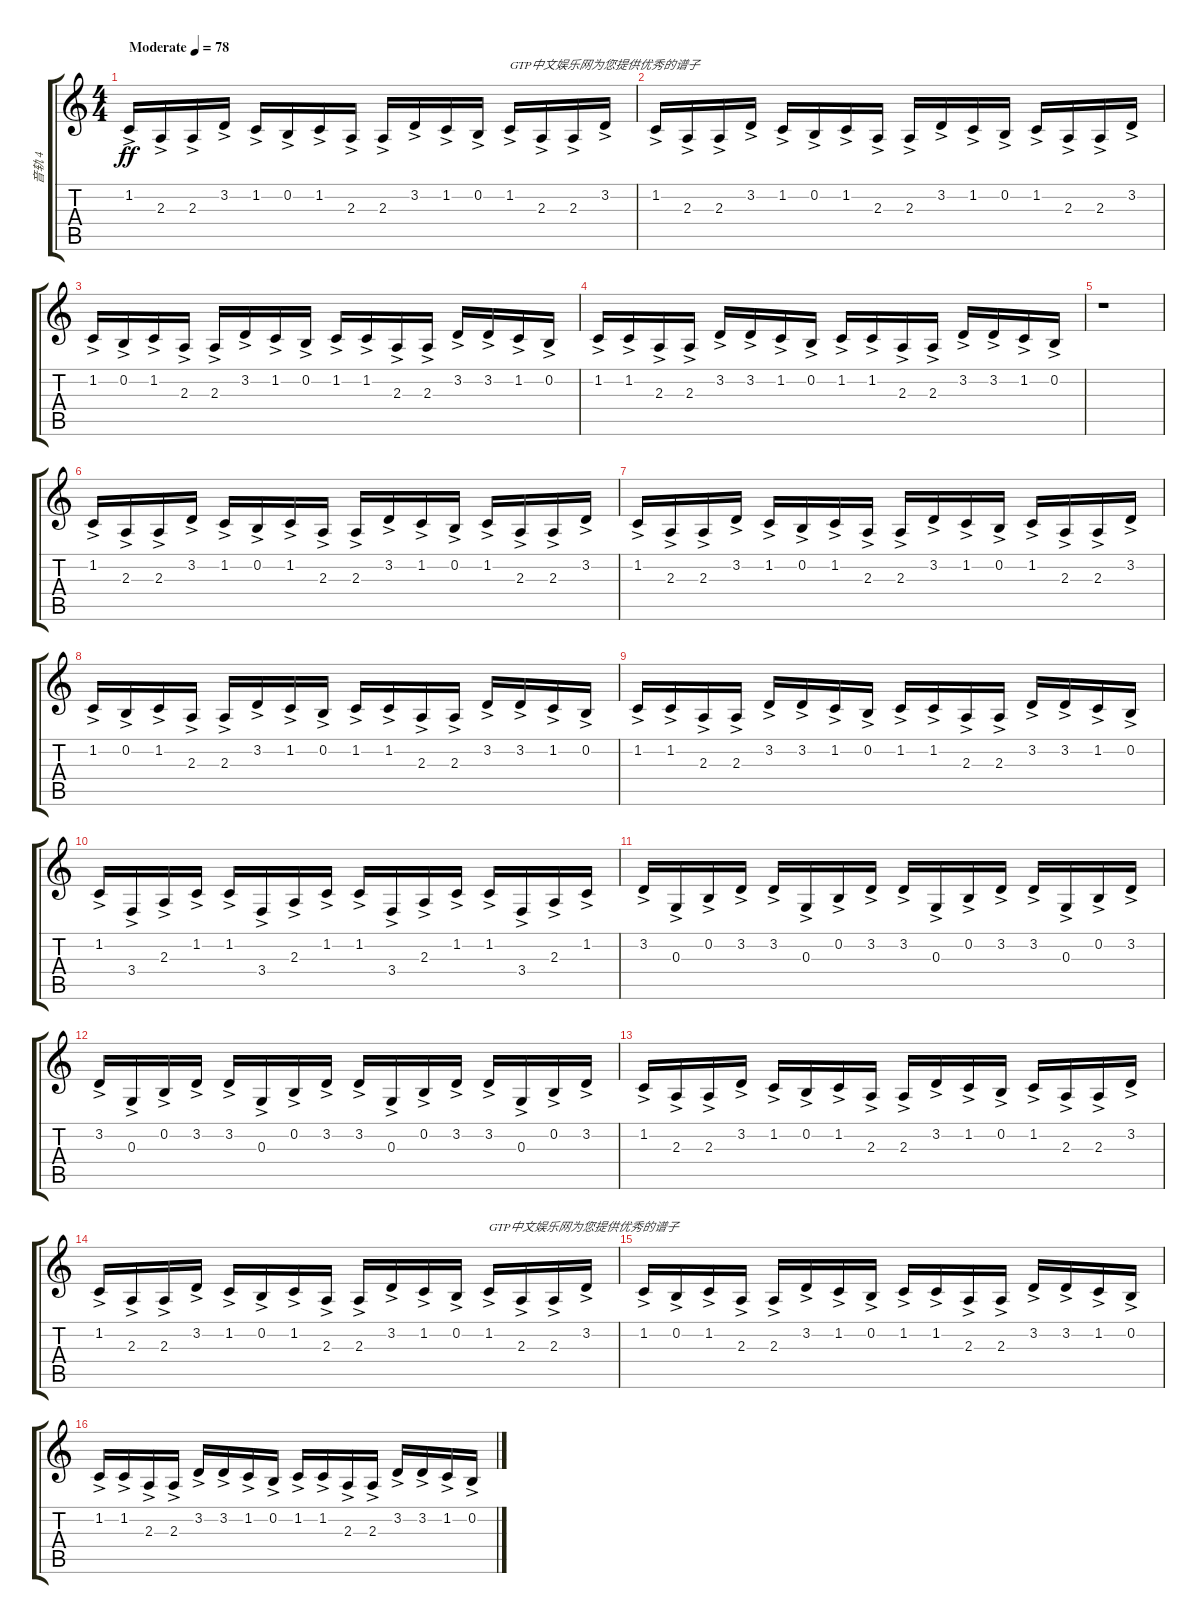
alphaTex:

\track ("音轨 4" "音轨 4") {instrument electricpiano1}
\staff {score tabs}
\tuning (E4 B3 G3 D3 A2 E2) {hide}
\ts (4 4)
\tempo (78 "Moderate")
\clef g2
\ks c
1.2{ac}.16{dy ff instrument electricpiano1} 2.3{ac}.16 2.3{ac}.16 3.2{ac}.16 1.2{ac}.16 0.2{ac}.16 1.2{ac}.16 2.3{ac}.16 2.3{ac}.16 3.2{ac}.16 1.2{ac}.16 0.2{ac}.16 1.2{ac}.16{txt "GTP中文娱乐网为您提供优秀的谱子"} 2.3{ac}.16 2.3{ac}.16 3.2{ac}.16 |
1.2{ac}.16 2.3{ac}.16 2.3{ac}.16 3.2{ac}.16 1.2{ac}.16 0.2{ac}.16 1.2{ac}.16 2.3{ac}.16 2.3{ac}.16 3.2{ac}.16 1.2{ac}.16 0.2{ac}.16 1.2{ac}.16 2.3{ac}.16 2.3{ac}.16 3.2{ac}.16 |
1.2{ac}.16 0.2{ac}.16 1.2{ac}.16 2.3{ac}.16 2.3{ac}.16 3.2{ac}.16 1.2{ac}.16 0.2{ac}.16 1.2{ac}.16 1.2{ac}.16 2.3{ac}.16 2.3{ac}.16 3.2{ac}.16 3.2{ac}.16 1.2{ac}.16 0.2{ac}.16 |
1.2{ac}.16 1.2{ac}.16 2.3{ac}.16 2.3{ac}.16 3.2{ac}.16 3.2{ac}.16 1.2{ac}.16 0.2{ac}.16 1.2{ac}.16 1.2{ac}.16 2.3{ac}.16 2.3{ac}.16 3.2{ac}.16 3.2{ac}.16 1.2{ac}.16 0.2{ac}.16 |
r.1 |
1.2{ac}.16 2.3{ac}.16 2.3{ac}.16 3.2{ac}.16 1.2{ac}.16 0.2{ac}.16 1.2{ac}.16 2.3{ac}.16 2.3{ac}.16 3.2{ac}.16 1.2{ac}.16 0.2{ac}.16 1.2{ac}.16 2.3{ac}.16 2.3{ac}.16 3.2{ac}.16 |
1.2{ac}.16 2.3{ac}.16 2.3{ac}.16 3.2{ac}.16 1.2{ac}.16 0.2{ac}.16 1.2{ac}.16 2.3{ac}.16 2.3{ac}.16 3.2{ac}.16 1.2{ac}.16 0.2{ac}.16 1.2{ac}.16 2.3{ac}.16 2.3{ac}.16 3.2{ac}.16 |
1.2{ac}.16 0.2{ac}.16 1.2{ac}.16 2.3{ac}.16 2.3{ac}.16 3.2{ac}.16 1.2{ac}.16 0.2{ac}.16 1.2{ac}.16 1.2{ac}.16 2.3{ac}.16 2.3{ac}.16 3.2{ac}.16 3.2{ac}.16 1.2{ac}.16 0.2{ac}.16 |
1.2{ac}.16 1.2{ac}.16 2.3{ac}.16 2.3{ac}.16 3.2{ac}.16 3.2{ac}.16 1.2{ac}.16 0.2{ac}.16 1.2{ac}.16 1.2{ac}.16 2.3{ac}.16 2.3{ac}.16 3.2{ac}.16 3.2{ac}.16 1.2{ac}.16 0.2{ac}.16 |
1.2{ac}.16 3.4{ac}.16 2.3{ac}.16 1.2{ac}.16 1.2{ac}.16 3.4{ac}.16 2.3{ac}.16 1.2{ac}.16 1.2{ac}.16 3.4{ac}.16 2.3{ac}.16 1.2{ac}.16 1.2{ac}.16 3.4{ac}.16 2.3{ac}.16 1.2{ac}.16 |
3.2{ac}.16 0.3{ac}.16 0.2{ac}.16 3.2{ac}.16 3.2{ac}.16 0.3{ac}.16 0.2{ac}.16 3.2{ac}.16 3.2{ac}.16 0.3{ac}.16 0.2{ac}.16 3.2{ac}.16 3.2{ac}.16 0.3{ac}.16 0.2{ac}.16 3.2{ac}.16 |
3.2{ac}.16 0.3{ac}.16 0.2{ac}.16 3.2{ac}.16 3.2{ac}.16 0.3{ac}.16 0.2{ac}.16 3.2{ac}.16 3.2{ac}.16 0.3{ac}.16 0.2{ac}.16 3.2{ac}.16 3.2{ac}.16 0.3{ac}.16 0.2{ac}.16 3.2{ac}.16 |
1.2{ac}.16 2.3{ac}.16 2.3{ac}.16 3.2{ac}.16 1.2{ac}.16 0.2{ac}.16 1.2{ac}.16 2.3{ac}.16 2.3{ac}.16 3.2{ac}.16 1.2{ac}.16 0.2{ac}.16 1.2{ac}.16 2.3{ac}.16 2.3{ac}.16 3.2{ac}.16 |
1.2{ac}.16 2.3{ac}.16 2.3{ac}.16 3.2{ac}.16 1.2{ac}.16 0.2{ac}.16 1.2{ac}.16 2.3{ac}.16 2.3{ac}.16 3.2{ac}.16 1.2{ac}.16 0.2{ac}.16 1.2{ac}.16{txt "GTP中文娱乐网为您提供优秀的谱子"} 2.3{ac}.16 2.3{ac}.16 3.2{ac}.16 |
1.2{ac}.16 0.2{ac}.16 1.2{ac}.16 2.3{ac}.16 2.3{ac}.16 3.2{ac}.16 1.2{ac}.16 0.2{ac}.16 1.2{ac}.16 1.2{ac}.16 2.3{ac}.16 2.3{ac}.16 3.2{ac}.16 3.2{ac}.16 1.2{ac}.16 0.2{ac}.16 |
1.2{ac}.16 1.2{ac}.16 2.3{ac}.16 2.3{ac}.16 3.2{ac}.16 3.2{ac}.16 1.2{ac}.16 0.2{ac}.16 1.2{ac}.16 1.2{ac}.16 2.3{ac}.16 2.3{ac}.16 3.2{ac}.16 3.2{ac}.16 1.2{ac}.16 0.2{ac}.16
